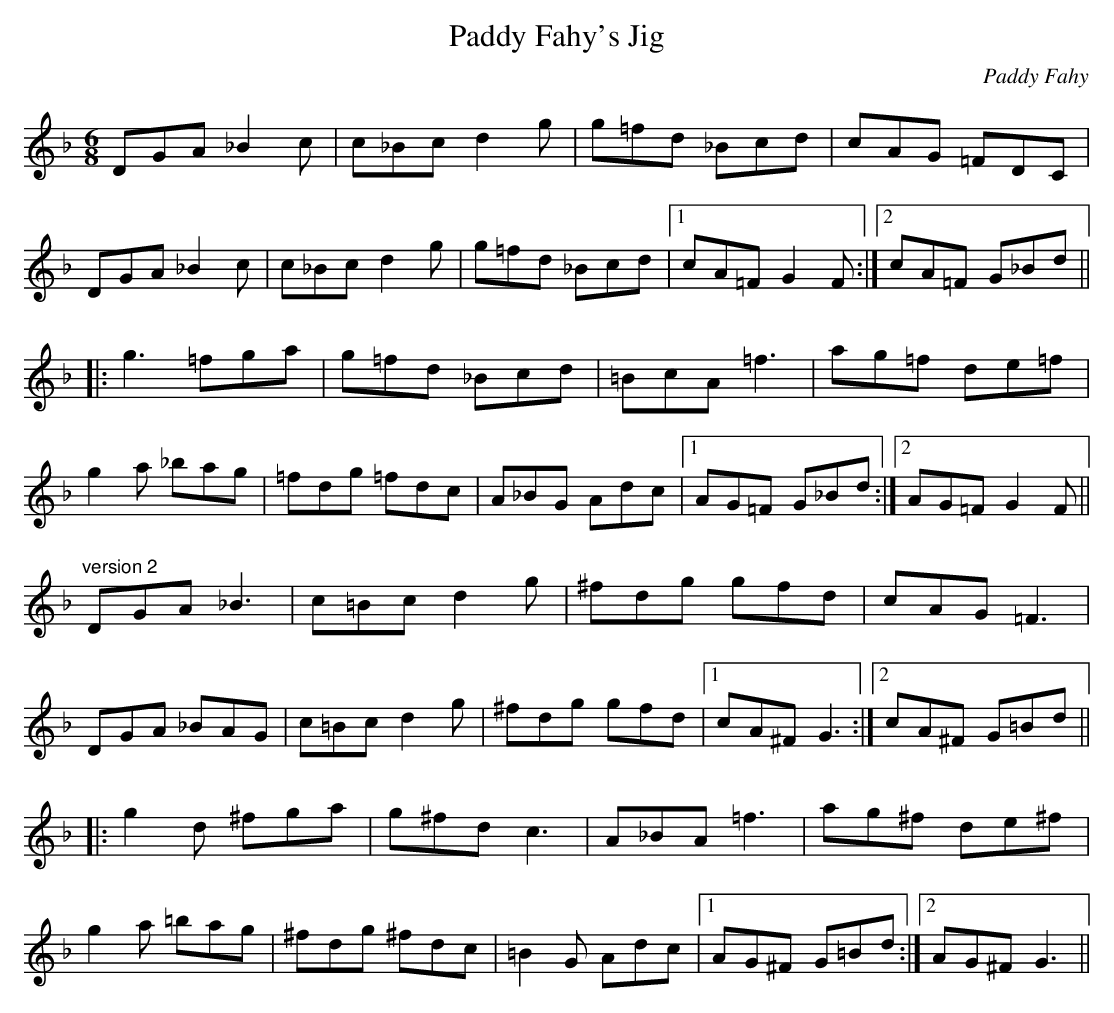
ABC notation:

X:1
T:Paddy Fahy's Jig
C:Paddy Fahy
M:6/8
K:Gdor
DGA _B2c|c_Bc d2g|g=fd _Bcd|cAG =FDC|
DGA _B2c|c_Bc d2g|g=fd _Bcd|1 cA=F G2F:|2 cA=F G_Bd||
|:g3 =fga|g=fd _Bcd|=BcA =f3|ag=f de=f|
g2a _bag|=fdg =fdc|A_BG Adc|1 AG=F G_Bd:|2 AG=F G2F||
"version 2"
DGA _B3|c=Bc d2g|^fdg gfd|cAG =F3|
DGA _BAG|c=Bc d2g|^fdg gfd|1 cA^F G3:|2 cA^F G=Bd||
|:g2d ^fga|g^fd c3|A_BA =f3|ag^f de^f|
g2a =bag|^fdg ^fdc|=B2G Adc|1 AG^F G=Bd:|2 AG^F G3||
